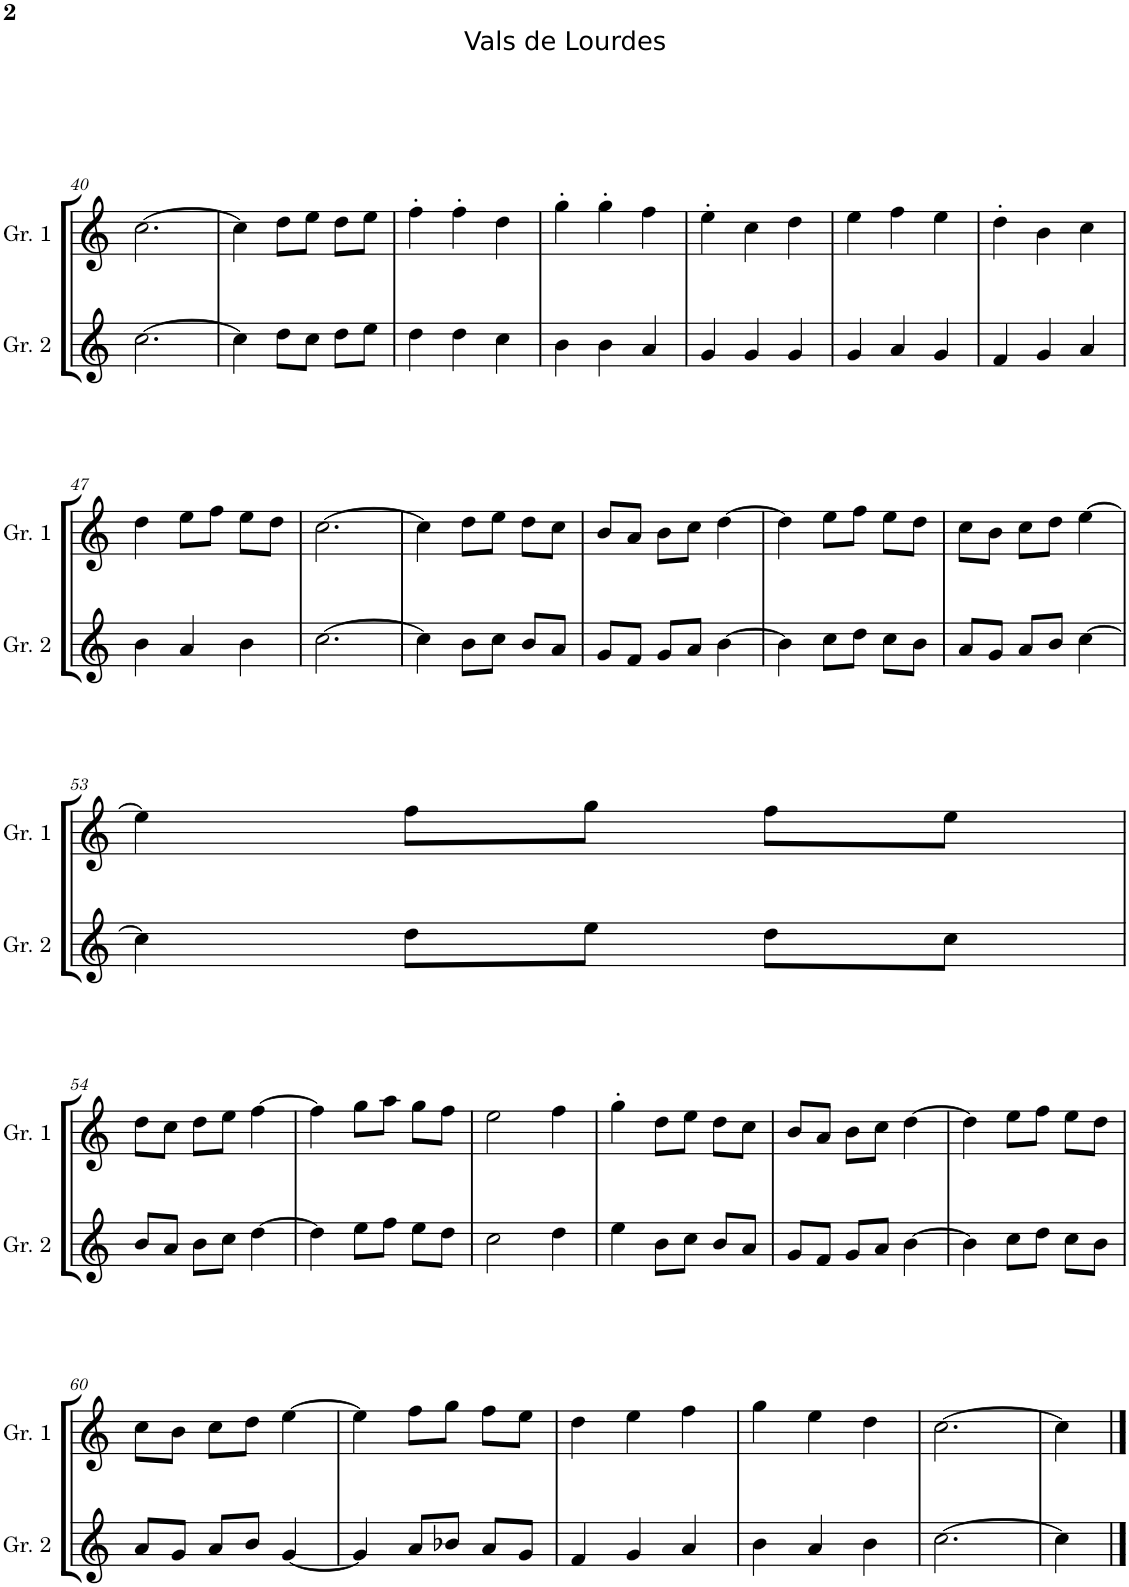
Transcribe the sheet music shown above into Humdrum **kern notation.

**kern	**kern
*part2	*part1
*staff2	*staff1
*I"Gralla 2	*I"Gralla 1
*I'Gr. 2	*I'Gr. 1
!!LO:PB:g=z
*clefG2	*clefG2
*k[]	*k[]
*M3/4	*M3/4
=40	=40
[>2.cc\	[>2.cc\
=41	=41
4cc\]	4cc\]
8dd\L	8dd\L
8cc\J	8ee\J
8dd\L	8dd\L
8ee\J	8ee\J
=42	=42
4dd\	4ff'\
4dd\	4ff'\
4cc\	4dd\
=43	=43
4b\	4gg'\
4b\	4gg'\
4a/	4ff\
=44	=44
4g/	4ee'\
4g/	4cc\
4g/	4dd\
=45	=45
4g/	4ee\
4a/	4ff\
4g/	4ee\
=46	=46
4f/	4dd'\
4g/	4b\
4a/	4cc\
!!LO:LB:g=z
=47	=47
4b\	4dd\
4a/	8ee\L
.	8ff\J
4b\	8ee\L
.	8dd\J
=48	=48
[>2.cc\	[>2.cc\
=49	=49
4cc\]	4cc\]
8b\L	8dd\L
8cc\J	8ee\J
8b/L	8dd\L
8a/J	8cc\J
=50	=50
8g/L	8b/L
8f/J	8a/J
8g/L	8b\L
8a/J	8cc\J
[>4b\	[>4dd\
=51	=51
4b\]	4dd\]
8cc\L	8ee\L
8dd\J	8ff\J
8cc\L	8ee\L
8b\J	8dd\J
=52	=52
8a/L	8cc\L
8g/J	8b\J
8a/L	8cc\L
8b/J	8dd\J
[>4cc\	[>4ee\
!!LO:LB:g=z
=53	=53
4cc\]	4ee\]
8dd\L	8ff\L
8ee\J	8gg\J
8dd\L	8ff\L
8cc\J	8ee\J
!!LO:LB:g=z
=54	=54
8b/L	8dd\L
8a/J	8cc\J
8b\L	8dd\L
8cc\J	8ee\J
[>4dd\	[>4ff\
=55	=55
4dd\]	4ff\]
8ee\L	8gg\L
8ff\J	8aa\J
8ee\L	8gg\L
8dd\J	8ff\J
=56	=56
2cc\	2ee\
4dd\	4ff\
=57	=57
4ee\	4gg'\
8b\L	8dd\L
8cc\J	8ee\J
8b/L	8dd\L
8a/J	8cc\J
=58	=58
8g/L	8b/L
8f/J	8a/J
8g/L	8b\L
8a/J	8cc\J
[>4b\	[>4dd\
=59	=59
4b\]	4dd\]
8cc\L	8ee\L
8dd\J	8ff\J
8cc\L	8ee\L
8b\J	8dd\J
!!LO:LB:g=z
=60	=60
8a/L	8cc\L
8g/J	8b\J
8a/L	8cc\L
8b/J	8dd\J
[<4g/	[>4ee\
=61	=61
4g/]	4ee\]
8a/L	8ff\L
8b-X/J	8gg\J
8a/L	8ff\L
8g/J	8ee\J
=62	=62
4f/	4dd\
4g/	4ee\
4a/	4ff\
=63	=63
4b\	4gg\
4a/	4ee\
4b\	4dd\
=64	=64
[>2.cc\	[>2.cc\
=65	=65
4cc\]	4cc\]
==	==
*-	*-
